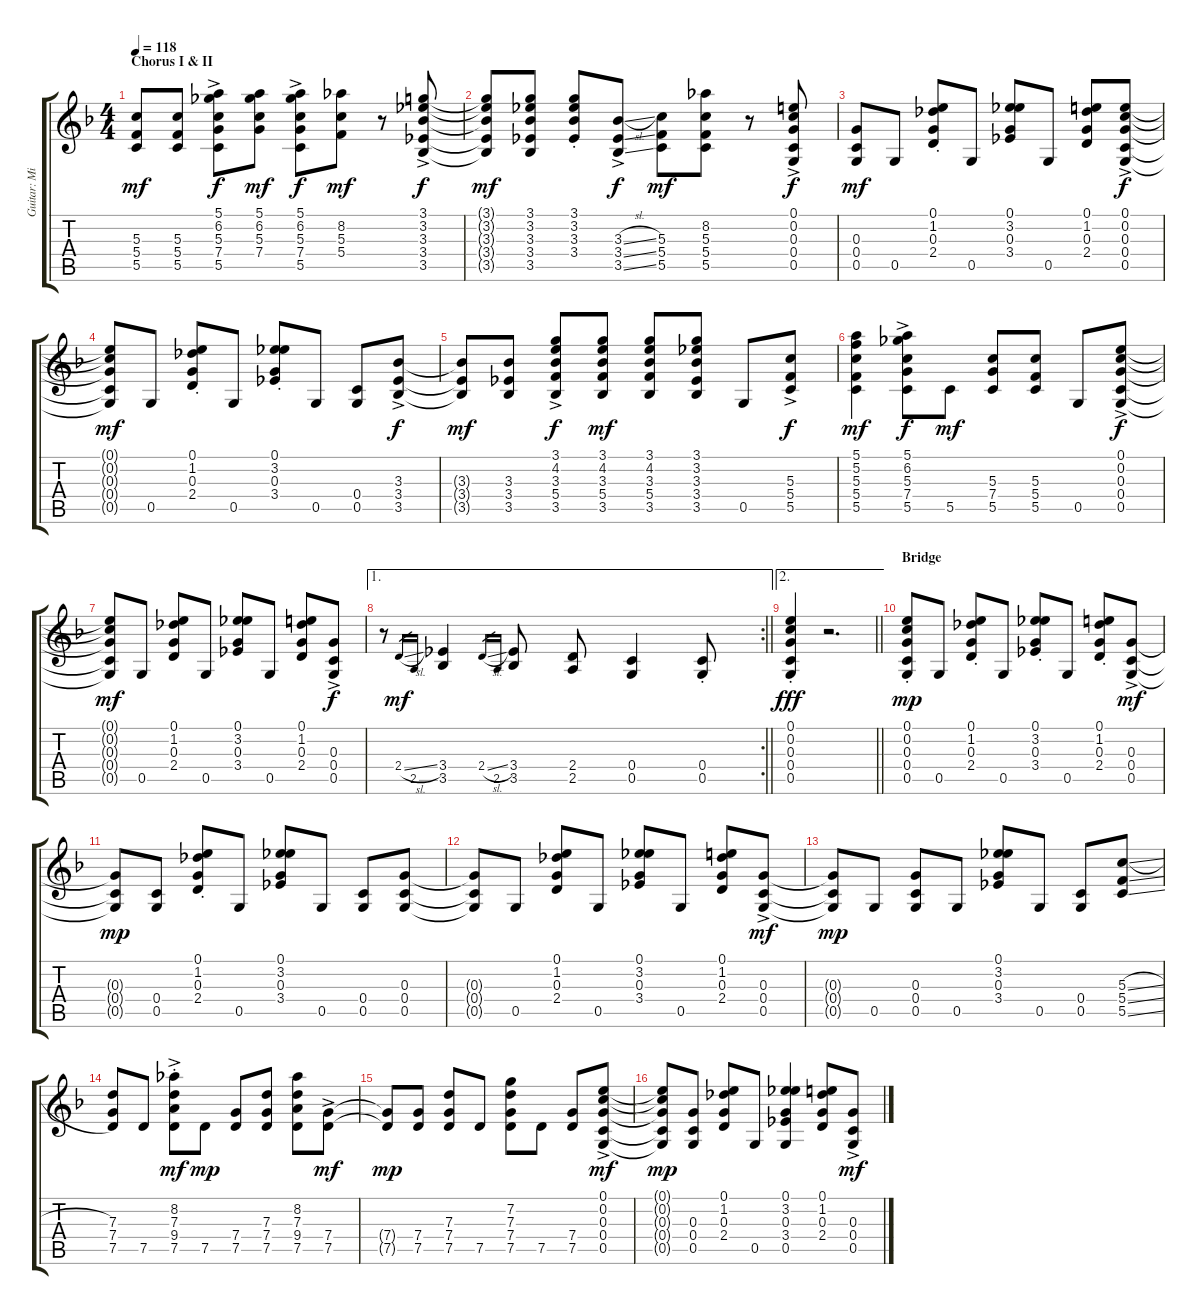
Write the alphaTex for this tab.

\track ("Guitar: Mick" "Guitar: Mi") {instrument distortionguitar}
\staff {score tabs}
\tuning (E4 C4 G3 C3 G2 C2) {hide}
\ts (4 4)
\section ("" "Chorus I & II")
\tempo 118
\clef g2
\ks f
(5.3 5.4 5.5).8{dy mf} (5.3 5.4 5.5).8 (5.1{ac} 6.2{ac} 5.3{ac} 7.4{ac} 5.5{ac}).8{dy f} (5.1 6.2 5.3 7.4).8{dy mf} (5.1{ac} 6.2{ac} 5.3{ac} 7.4{ac} 5.5{ac}).8{dy f} (8.2 5.3 5.4).8{dy mf} r.8 (3.1{ac} 3.2{ac} 3.3{ac} 3.4{ac} 3.5{ac}).8{dy f} |
(3.1{t} 3.2{t} 3.3{t} 3.4{t} 3.5{t}).8{dy mf} (3.1 3.2 3.3 3.4 3.5).8 (3.1{st} 3.2{st} 3.3{st} 3.4{st}).8 (3.3{sl ac} 3.4{ss ac} 3.5{ss ac}).8{dy f} (5.3 5.4 5.5).8{dy mf} (8.2 5.3 5.4 5.5).8 r.8 (0.1{ac} 0.2{ac} 0.3{ac} 0.4{ac} 0.5{ac}).8{dy f} |
(0.3 0.4 0.5).8{dy mf} 0.5.8 (0.1{st} 1.2{st} 0.3{st} 2.4{st}).8 0.5.8 (0.1 3.2 0.3 3.4).8 0.5.8 (0.1 1.2 0.3 2.4).8 (0.1{ac} 0.2{ac} 0.3{ac} 0.4{ac} 0.5{ac}).8{dy f} |
(0.1{t} 0.2{t} 0.3{t} 0.4{t} 0.5{t}).8{dy mf} 0.5.8 (0.1{st} 1.2{st} 0.3{st} 2.4{st}).8 0.5.8 (0.1{st} 3.2{st} 0.3{st} 3.4{st}).8 0.5.8 (0.4 0.5).8 (3.3{ac} 3.4{ac} 3.5{ac}).8{dy f} |
(3.3{t} 3.4{t} 3.5{t}).8{dy mf} (3.3 3.4 3.5).8 (3.1{ac} 4.2{ac} 3.3{ac} 5.4{ac} 3.5{ac}).8{dy f} (3.1 4.2 3.3 5.4 3.5).8{dy mf} (3.1 4.2 3.3 5.4 3.5).8 (3.1 3.2 3.3 3.4 3.5).8 0.5.8 (5.3{ac} 5.4{ac} 5.5{ac}).8{dy f} |
(5.1 5.2 5.3 5.4 5.5).4{dy mf} (5.1{ac} 6.2{ac} 5.3{ac} 7.4{ac} 5.5{ac}).8{dy f} 5.5.8{dy mf} (5.3 7.4 5.5).8 (5.3 5.4 5.5).8 0.5.8 (0.1{ac} 0.2{ac} 0.3{ac} 0.4{ac} 0.5{ac}).8{dy f} |
(0.1{t} 0.2{t} 0.3{t} 0.4{t} 0.5{t}).8{dy mf} 0.5.8 (0.1 1.2 0.3 2.4).8 0.5.8 (0.1 3.2 0.3 3.4).8 0.5.8 (0.1 1.2 0.3 2.4).8 (0.3{ac} 0.4{ac} 0.5{ac}).8{dy f} |
\ae 1
\rc 2
\barLineRight lightlight
r.8 2.4{sl}.16{gr dy mf} 2.5.16{gr} (3.4 3.5).4 2.4{sl}.16{gr} 2.5.16{gr} (3.4 3.5).8 (2.4 2.5).8 (0.4 0.5).4 (0.4{st} 0.5{st}).8 |
\ae 2
\barLineRight lightlight
(0.1{st} 0.2{st} 0.3{st} 0.4{st} 0.5{st}).4{dy fff} r.2{d} |
\section ("" "Bridge")
(0.1{st} 0.2{st} 0.3{st} 0.4{st} 0.5{st}).8{dy mp} 0.5.8 (0.1{st} 1.2{st} 0.3{st} 2.4{st}).8 0.5.8 (0.1{st} 3.2{st} 0.3{st} 3.4{st}).8 0.5.8 (0.1{st} 1.2{st} 0.3{st} 2.4{st}).8 (0.3{ac} 0.4{ac} 0.5{ac}).8{dy mf} |
(0.3{t} 0.4{t} 0.5{t}).8{dy mp} (0.4 0.5).8 (0.1{st} 1.2{st} 0.3{st} 2.4{st}).8 0.5.8 (0.1 3.2 0.3 3.4).8 0.5.8 (0.4 0.5).8 (0.3 0.4 0.5).8 |
(0.3{t} 0.4{t} 0.5{t}).8 0.5.8 (0.1 1.2 0.3 2.4).8 0.5.8 (0.1 3.2 0.3 3.4).8 0.5.8 (0.1 1.2 0.3 2.4).8 (0.3{ac} 0.4{ac} 0.5{ac}).8{dy mf} |
(0.3{t} 0.4{t} 0.5{t}).8{dy mp} 0.5.8 (0.3 0.4 0.5).8 0.5.8 (0.1 3.2 0.3 3.4).8 0.5.8 (0.4 0.5).8 (5.3{sl} 5.4{ss} 5.5{ss}).8 |
(7.3 7.4 7.5).8 7.5.8 (8.2{ac st} 7.3{ac st} 9.4{ac st} 7.5{ac st}).8{dy mf} 7.5.8{dy mp} (7.4 7.5).8 (7.3 7.4 7.5).8 (8.2 7.3 9.4 7.5).8 (7.4{ac} 7.5{ac}).8{dy mf} |
(7.4{t} 7.5{t}).8{dy mp} (7.4 7.5).8 (7.3 7.4 7.5).8 7.5.8 (7.2 7.3 7.4 7.5).8 7.5.8 (7.4 7.5).8 (0.1{ac} 0.2{ac} 0.3{ac} 0.4{ac} 0.5{ac}).8{dy mf} |
(0.1{t} 0.2{t} 0.3{t} 0.4{t} 0.5{t}).8{dy mp} (0.3 0.4 0.5).8 (0.1 1.2 0.3 2.4).8 0.5.8 (0.1 3.2 0.3 3.4 0.5).4 (0.1 1.2 0.3 2.4).8 (0.3{ac} 0.4{ac} 0.5{ac}).8{dy mf}
